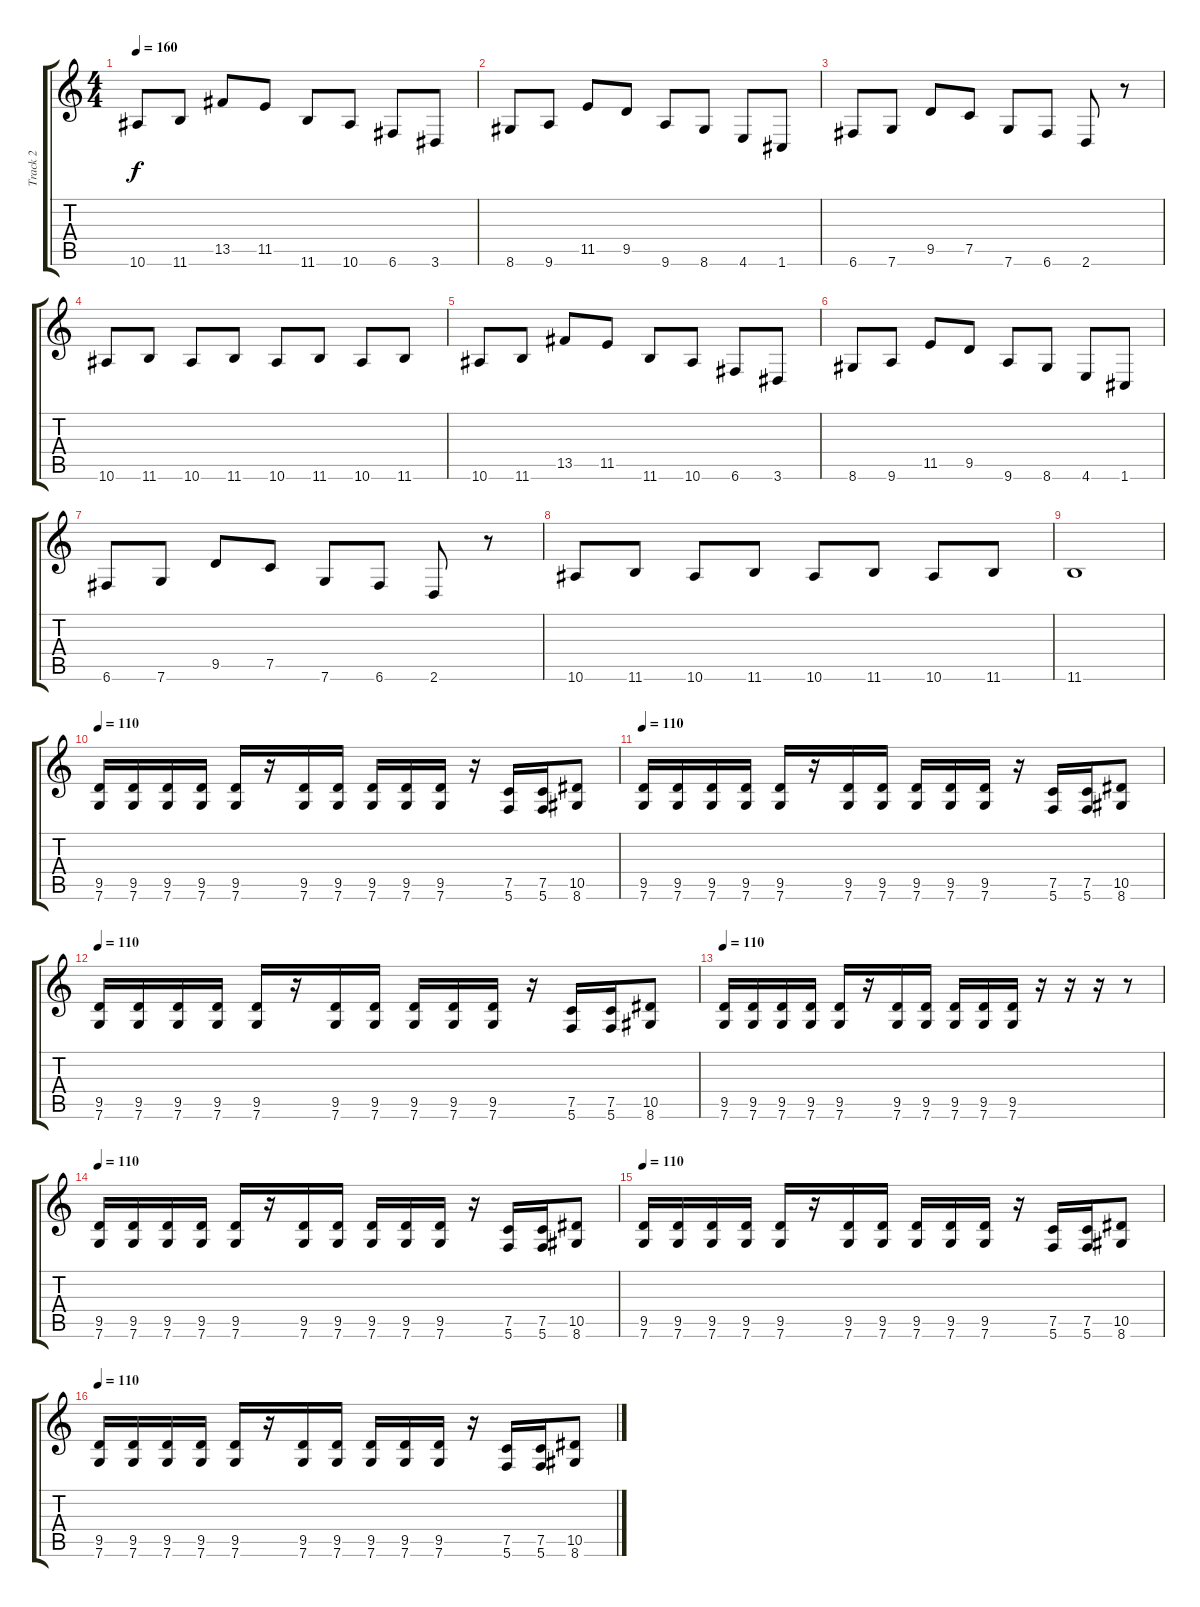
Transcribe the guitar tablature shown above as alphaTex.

\track ("Track 2" "Track 2") {instrument distortionguitar}
\staff {score tabs}
\tuning (C4 G3 Eb3 Bb2 F2 C2) {hide}
\ts (4 4)
\tempo 160
\clef g2
\ks c
10.6.8{dy f} 11.6.8 13.5.8 11.5.8 11.6.8 10.6.8 6.6.8 3.6.8 |
8.6.8 9.6.8 11.5.8 9.5.8 9.6.8 8.6.8 4.6.8 1.6.8 |
6.6.8 7.6.8 9.5.8 7.5.8 7.6.8 6.6.8 2.6.8 r.8 |
10.6.8 11.6.8 10.6.8 11.6.8 10.6.8 11.6.8 10.6.8 11.6.8 |
10.6.8 11.6.8 13.5.8 11.5.8 11.6.8 10.6.8 6.6.8 3.6.8 |
8.6.8 9.6.8 11.5.8 9.5.8 9.6.8 8.6.8 4.6.8 1.6.8 |
6.6.8 7.6.8 9.5.8 7.5.8 7.6.8 6.6.8 2.6.8 r.8 |
10.6.8 11.6.8 10.6.8 11.6.8 10.6.8 11.6.8 10.6.8 11.6.8 |
11.6.1 |
\tempo 110
(9.5 7.6).16 (9.5 7.6).16 (9.5 7.6).16 (9.5 7.6).16 (9.5 7.6).16 r.16 (9.5 7.6).16 (9.5 7.6).16 (9.5 7.6).16 (9.5 7.6).16 (9.5 7.6).16 r.16 (7.5 5.6).16 (7.5 5.6).16 (10.5 8.6).8 |
\tempo 110
(9.5 7.6).16 (9.5 7.6).16 (9.5 7.6).16 (9.5 7.6).16 (9.5 7.6).16 r.16 (9.5 7.6).16 (9.5 7.6).16 (9.5 7.6).16 (9.5 7.6).16 (9.5 7.6).16 r.16 (7.5 5.6).16 (7.5 5.6).16 (10.5 8.6).8 |
\tempo 110
(9.5 7.6).16 (9.5 7.6).16 (9.5 7.6).16 (9.5 7.6).16 (9.5 7.6).16 r.16 (9.5 7.6).16 (9.5 7.6).16 (9.5 7.6).16 (9.5 7.6).16 (9.5 7.6).16 r.16 (7.5 5.6).16 (7.5 5.6).16 (10.5 8.6).8 |
\tempo 110
(9.5 7.6).16 (9.5 7.6).16 (9.5 7.6).16 (9.5 7.6).16 (9.5 7.6).16 r.16 (9.5 7.6).16 (9.5 7.6).16 (9.5 7.6).16 (9.5 7.6).16 (9.5 7.6).16 r.16 r.16 r.16 r.8 |
\tempo 110
(9.5 7.6).16 (9.5 7.6).16 (9.5 7.6).16 (9.5 7.6).16 (9.5 7.6).16 r.16 (9.5 7.6).16 (9.5 7.6).16 (9.5 7.6).16 (9.5 7.6).16 (9.5 7.6).16 r.16 (7.5 5.6).16 (7.5 5.6).16 (10.5 8.6).8 |
\tempo 110
(9.5 7.6).16 (9.5 7.6).16 (9.5 7.6).16 (9.5 7.6).16 (9.5 7.6).16 r.16 (9.5 7.6).16 (9.5 7.6).16 (9.5 7.6).16 (9.5 7.6).16 (9.5 7.6).16 r.16 (7.5 5.6).16 (7.5 5.6).16 (10.5 8.6).8 |
\tempo 110
(9.5 7.6).16 (9.5 7.6).16 (9.5 7.6).16 (9.5 7.6).16 (9.5 7.6).16 r.16 (9.5 7.6).16 (9.5 7.6).16 (9.5 7.6).16 (9.5 7.6).16 (9.5 7.6).16 r.16 (7.5 5.6).16 (7.5 5.6).16 (10.5 8.6).8
